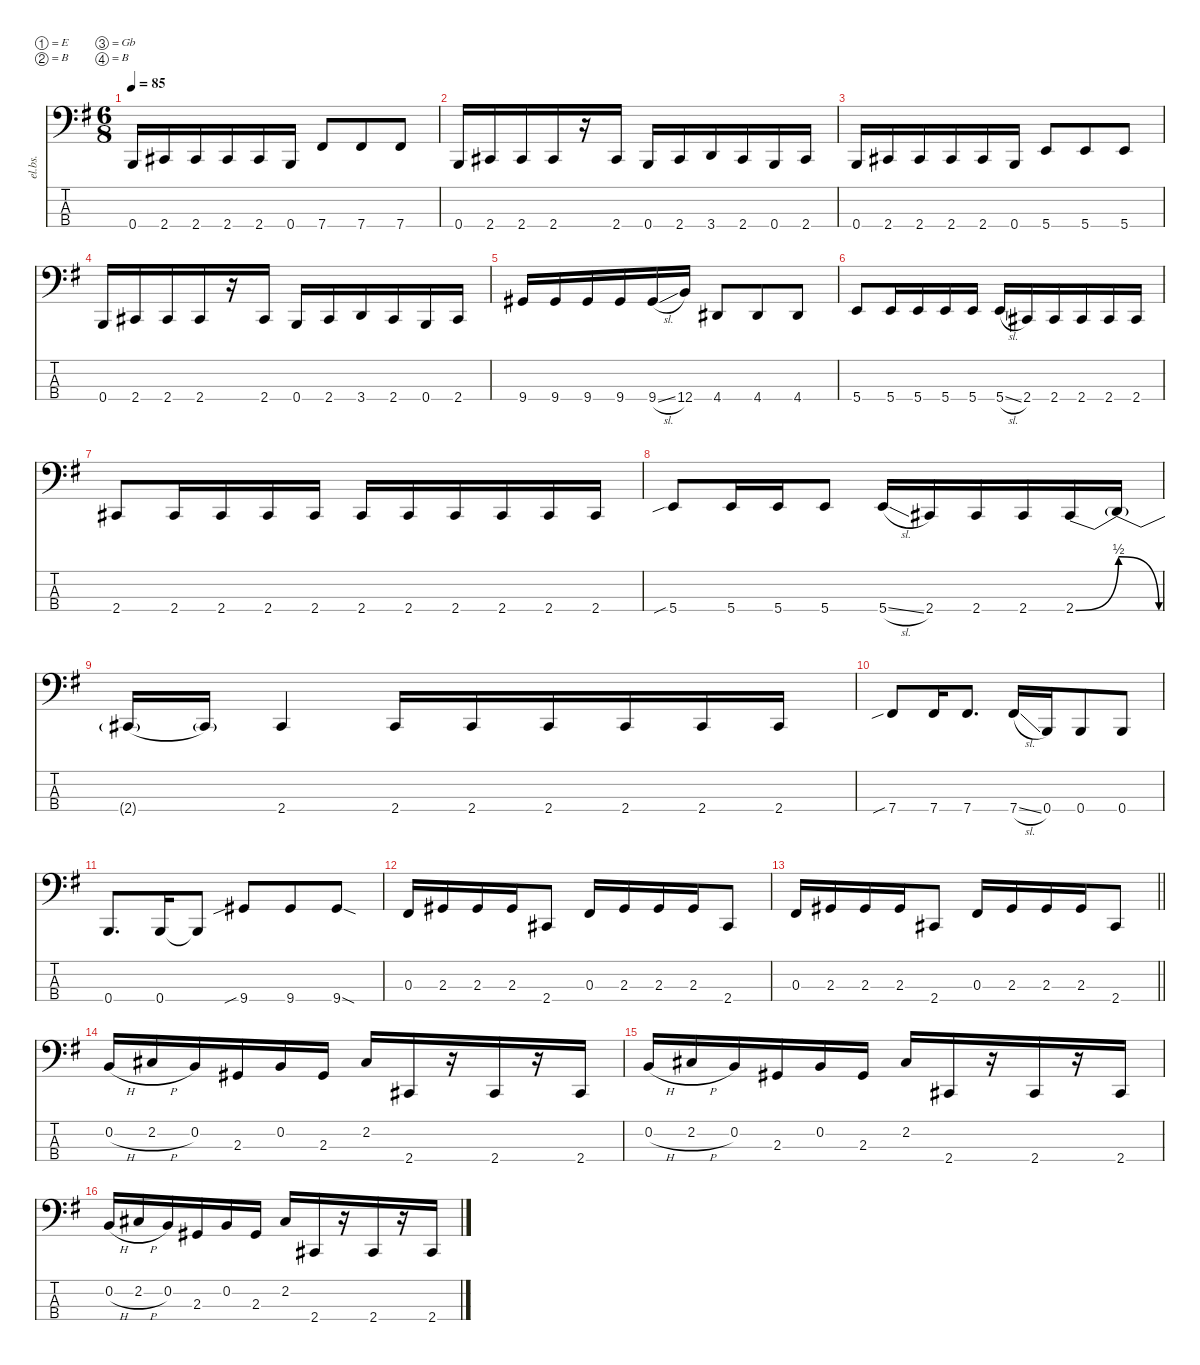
\defaultSystemsLayout 4
\hideDynamics
\bracketExtendMode nobrackets
\otherSystemsTrackNameOrientation horizontal
\track ("Bass" "el.bs.") {instrument electricbassfinger}
\staff {score tabs}
\tuning (E2 B1 Gb1 B0)
\ts (6 8)
\tempo 85
\clef f4
\ks eminor
0.4{acc forcenatural}.16{dy f} 2.4{acc #}.16 2.4{acc #}.16 2.4{acc #}.16 2.4{acc #}.16 0.4{acc forcenatural}.16 7.4{acc #}.8 7.4{acc #}.8 7.4{acc #}.8 |
0.4{acc forcenatural}.16 2.4{acc #}.16 2.4{acc #}.16 2.4{acc #}.16 r.16 2.4{acc #}.16 0.4{acc forcenatural}.16 2.4{acc #}.16 3.4{acc forcenatural}.16 2.4{acc #}.16 0.4{acc forcenatural}.16 2.4{acc #}.16 |
0.4{acc forcenatural}.16 2.4{acc #}.16 2.4{acc #}.16 2.4{acc #}.16 2.4{acc #}.16 0.4{acc forcenatural}.16 5.4{acc forcenatural}.8 5.4{acc forcenatural}.8 5.4{acc forcenatural}.8 |
0.4{acc forcenatural}.16 2.4{acc #}.16 2.4{acc #}.16 2.4{acc #}.16 r.16 2.4{acc #}.16 0.4{acc forcenatural}.16 2.4{acc #}.16 3.4{acc forcenatural}.16 2.4{acc #}.16 0.4{acc forcenatural}.16 2.4{acc #}.16 |
9.4{acc #}.16 9.4{acc #}.16 9.4{acc #}.16 9.4{acc #}.16 9.4{sl acc #}.16 12.4{acc forcenatural}.16 4.4{acc #}.8 4.4{acc #}.8 4.4{acc #}.8 |
5.4{acc forcenatural}.8 5.4{acc forcenatural}.16 5.4{acc forcenatural}.16 5.4{acc forcenatural}.16 5.4{acc forcenatural}.16 5.4{sl acc forcenatural}.16 2.4{acc #}.16 2.4{acc #}.16 2.4{acc #}.16 2.4{acc #}.16 2.4{acc #}.16 |
2.4{acc #}.8 2.4{acc #}.16 2.4{acc #}.16 2.4{acc #}.16 2.4{acc #}.16 2.4{acc #}.16 2.4{acc #}.16 2.4{acc #}.16 2.4{acc #}.16 2.4{acc #}.16 2.4{acc #}.16 |
5.4{sib acc forcenatural}.8 5.4{acc forcenatural}.16 5.4{acc forcenatural}.16 5.4{acc forcenatural}.8 5.4{sl acc forcenatural}.16 2.4{acc #}.16 2.4{acc #}.16 2.4{acc #}.16 2.4{be (bend 0 0 60 2) acc #}.16 2.4{be (release 0 2 60 0) t}.16 |
2.4{be (hold 0 0 60 0) t acc #}.16 2.4{be (hold 0 0 60 0) t acc #}.16 2.4{acc #}.4 2.4{acc #}.16 2.4{acc #}.16 2.4{acc #}.16 2.4{acc #}.16 2.4{acc #}.16 2.4{acc #}.16 |
7.4{sib acc #}.8 7.4{acc #}.16 7.4{acc #}.8{d} 7.4{sl acc #}.16 0.4{acc forcenatural}.16 0.4{acc forcenatural}.8 0.4{acc forcenatural}.8 |
0.4{acc forcenatural}.8{d} 0.4{acc forcenatural}.16 0.4{t acc forcenatural}.8 9.4{sib acc #}.8 9.4{acc #}.8 9.4{sod acc #}.8 |
0.3{acc #}.16 2.3{acc #}.16 2.3{acc #}.16 2.3{acc #}.16 2.4{acc #}.8 0.3{acc #}.16 2.3{acc #}.16 2.3{acc #}.16 2.3{acc #}.16 2.4{acc #}.8 |
\barLineRight lightlight
0.3{acc #}.16 2.3{acc #}.16 2.3{acc #}.16 2.3{acc #}.16 2.4{acc #}.8 0.3{acc #}.16 2.3{acc #}.16 2.3{acc #}.16 2.3{acc #}.16 2.4{acc #}.8 |
0.2{h acc forcenatural}.16 2.2{h acc #}.16 0.2{acc forcenatural}.16 2.3{acc #}.16 0.2{acc forcenatural}.16 2.3{acc #}.16 2.2{acc #}.16 2.4{acc #}.16 r.16 2.4{acc #}.16 r.16 2.4{acc #}.16 |
0.2{h acc forcenatural}.16 2.2{h acc #}.16 0.2{acc forcenatural}.16 2.3{acc #}.16 0.2{acc forcenatural}.16 2.3{acc #}.16 2.2{acc #}.16 2.4{acc #}.16 r.16 2.4{acc #}.16 r.16 2.4{acc #}.16 |
0.2{h acc forcenatural}.16 2.2{h acc #}.16 0.2{acc forcenatural}.16 2.3{acc #}.16 0.2{acc forcenatural}.16 2.3{acc #}.16 2.2{acc #}.16 2.4{acc #}.16 r.16 2.4{acc #}.16 r.16 2.4{acc #}.16
